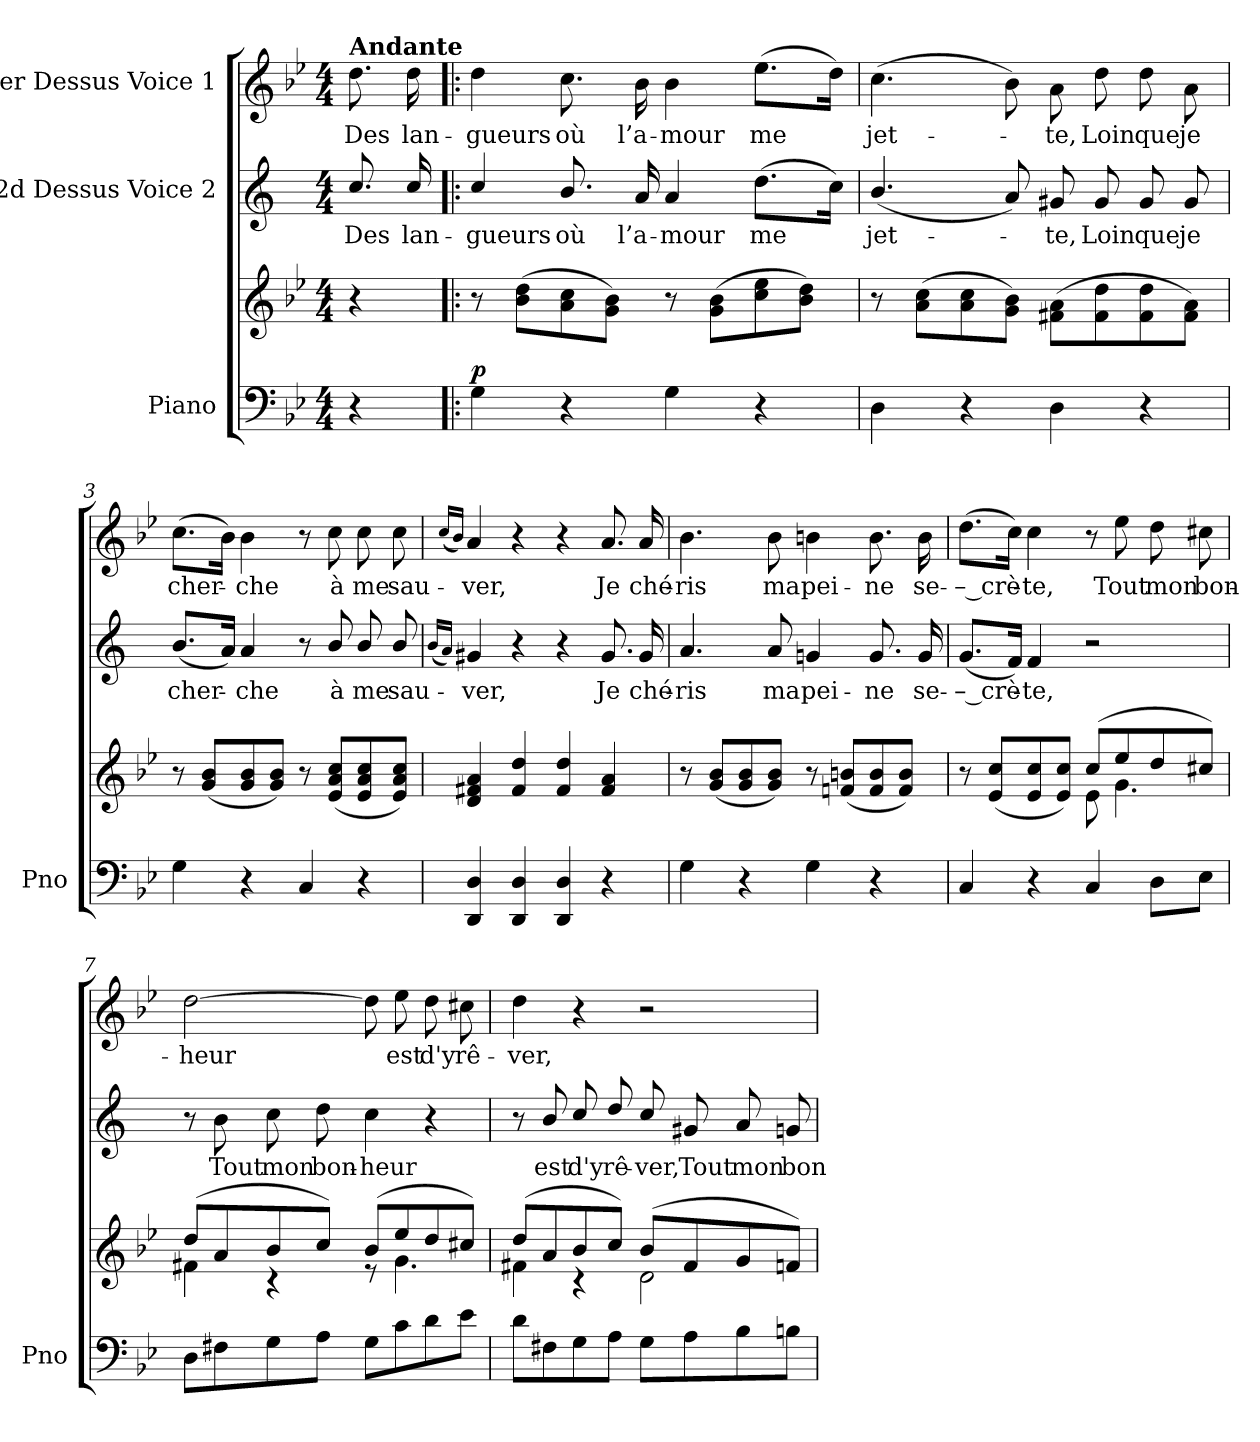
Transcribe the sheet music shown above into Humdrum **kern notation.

**kern	**kern	**dynam	**kern	**text	**kern	**text
*part3	*part3	*part3	*part2	*part2	*part1	*part1
*staff4	*staff3	*staff3/4	*staff2	*staff2	*staff1	*staff1
*I"Piano	*	*	*I"2d Dessus Voice 2	*	*I"1er Dessus Voice 1	*
*I'Pno	*	*	*	*	*	*
*clefF4	*clefG2	*	*clefG2	*	*clefG2	*
*	*	*	*ITrd1c2	*	*	*
*k[b-e-]	*k[b-e-]	*	*k[b-e-]	*	*k[b-e-]	*
*M4/4	*M4/4	*	*M4/4	*	*M4/4	*
=	=	=	=	=	=	=
!	!	!	!	!	!LO:TX:a:B:t=Andante	!
!	!	!	!	!LO:LY:b	!	!LO:LY:b
4r	4r	.	8.b-/	Des	8.dd\	Des
!	!	!	!	!LO:LY:b	!	!LO:LY:b
.	.	.	16b-/	lan-	16dd\	lan-
=1!|:	=1!|:	=1!|:	=1!|:	=1!|:	=1!|:	=1!|:
!	!	!LO:DY:a=2	!	!LO:LY:b	!	!LO:LY:b
4G\	8r	p	4b-/	-gueurs	4dd\	-gueurs
.	(>8b-\ 8dd\L	.	.	.	.	.
!	!	!	!	!LO:LY:b	!	!LO:LY:b
4r	8a\ 8cc\	.	8.a/	où	8.cc\	où
.	8g\ 8b-\J)	.	.	.	.	.
!	!	!	!	!LO:LY:b	!	!LO:LY:b
.	.	.	16g/	l’a-	16b-\	l’a-
!	!	!	!	!LO:LY:b	!	!LO:LY:b
4G\	8r	.	4g/	-mour	4b-\	-mour
.	(>8g\ 8b-\L	.	.	.	.	.
!	!	!	!	!LO:LY:b	!	!LO:LY:b
4r	8cc\ 8ee-\	.	(>8.cc\L	me	(>8.ee-\L	me
.	8b-\ 8dd\J)	.	.	.	.	.
.	.	.	16b-\Jk)	.	16dd\Jk)	.
=2	=2	=2	=2	=2	=2	=2
!	!	!	!	!LO:LY:b	!	!LO:LY:b
4D\	8r	.	(<4.a/	jet-	(>4.cc\	jet-
.	(>8a\ 8cc\L	.	.	.	.	.
4r	8a\ 8cc\	.	.	.	.	.
.	8g\ 8b-\J)	.	8g/)	.	8b-\)	.
!	!	!	!	!LO:LY:b	!	!LO:LY:b
4D\	(>8f#X\ 8a\L	.	8f#X/	-te,	8a\	-te,
!	!	!	!	!LO:LY:b	!	!LO:LY:b
.	8f#\ 8dd\	.	8f#/	Loin	8dd\	Loin
!	!	!	!	!LO:LY:b	!	!LO:LY:b
4r	8f#\ 8dd\	.	8f#/	que	8dd\	que
!	!	!	!	!LO:LY:b	!	!LO:LY:b
.	8f#\ 8a\J)	.	8f#/	je	8a\	je
!!LO:LB:g=z
=3	=3	=3	=3	=3	=3	=3
!	!	!	!	!LO:LY:b	!	!LO:LY:b
4G\	8r	.	(<8.a/L	cher-	(>8.cc\L	cher-
.	(<8g/ 8b-/L	.	.	.	.	.
.	.	.	16g/Jk)	.	16b-\Jk)	.
!	!	!	!	!LO:LY:b	!	!LO:LY:b
4r	8g/ 8b-/	.	4g/	-che	4b-\	-che
.	8g/ 8b-/J)	.	.	.	.	.
4C/	8r	.	8r	.	8r	.
!	!	!	!	!LO:LY:b	!	!LO:LY:b
.	(<8e-/ 8a/ 8cc/L	.	8a/	à	8cc\	à
!	!	!	!	!LO:LY:b	!	!LO:LY:b
4r	8e-/ 8a/ 8cc/	.	8a/	me	8cc\	me
!	!	!	!	!LO:LY:b	!	!LO:LY:b
.	8e-/ 8a/ 8cc/J)	.	8a/	sau-	8cc\	sau-
=4	=4	=4	=4	=4	=4	=4
.	.	.	(<16qa/LL	.	(<16qcc/LL	.
.	.	.	16qg/JJ)	.	16qb-/JJ)	.
!	!	!	!	!LO:LY:b	!	!LO:LY:b
4DD/ 4D/	4d/ 4f#X/ 4a/	.	4f#X/	-ver,	4a/	-ver,
4DD/ 4D/	4f#/ 4dd/	.	4r	.	4r	.
4DD/ 4D/	4f#/ 4dd/	.	4r	.	4r	.
!	!	!	!	!LO:LY:b	!	!LO:LY:b
4r	4f#/ 4a/	.	8.f#/	Je	8.a/	Je
!	!	!	!	!LO:LY:b	!	!LO:LY:b
.	.	.	16f#/	ché-	16a/	ché-
=5	=5	=5	=5	=5	=5	=5
!	!	!	!	!LO:LY:b	!	!LO:LY:b
4G\	8r	.	4.g/	-ris	4.b-\	-ris
.	(<8g/ 8b-/L	.	.	.	.	.
4r	8g/ 8b-/	.	.	.	.	.
!	!	!	!	!LO:LY:b	!	!LO:LY:b
.	8g/ 8b-/J)	.	8g/	ma	8b-\	ma
!	!	!	!	!LO:LY:b	!	!LO:LY:b
4G\	8r	.	4fn/	pei-	4bn\	pei-
.	(<8fn/ 8bn/L	.	.	.	.	.
!	!	!	!	!LO:LY:b	!	!LO:LY:b
4r	8f/ 8b/	.	8.f/	-ne	8.b\	-ne
.	8f/ 8b/J)	.	.	.	.	.
!	!	!	!	!LO:LY:b	!	!LO:LY:b
.	.	.	16f/	se-	16b\	se-
!!LO:LB:g=z
=6	=6	=6	=6	=6	=6	=6
*	*^	*	*	*	*	*
!	!	!	!	!	!LO:LY:b	!	!LO:LY:b
4C/	8r	2ryy	.	(<8.f/L	-– crè-	(>8.dd\L	-– crè-
.	(<8e-/ 8cc/L	.	.	.	.	.	.
.	.	.	.	16e-/Jk)	.	16cc\Jk)	.
!	!	!	!	!	!LO:LY:b	!	!LO:LY:b
4r	8e-/ 8cc/	.	.	4e-/	-te,	4cc\	-te,
.	8e-/ 8cc/J)	.	.	.	.	.	.
4C/	(>8cc/L	8e-\	.	2r	.	8r	.
!	!	!	!	!	!	!	!LO:LY:b
.	8ee-/	4.g\	.	.	.	8ee-\	Tout
!	!	!	!	!	!	!	!LO:LY:b
8D\L	8dd/	.	.	.	.	8dd\	mon
!	!	!	!	!	!	!	!LO:LY:b
8E-\J	8cc#X/J)	.	.	.	.	8cc#X\	bon-
=7	=7	=7	=7	=7	=7	=7	=7
!	!	!	!	!	!	!	!LO:LY:b
8D\L	(>8dd/L	4f#X\	.	8r	.	[2dd\	-heur
!	!	!	!	!	!LO:LY:b	!	!
8F#X\	8a/	.	.	8a\	Tout	.	.
!	!	!	!	!	!LO:LY:b	!	!
8G\	8b-/	4r	.	8b-\	mon	.	.
!	!	!	!	!	!LO:LY:b	!	!
8A\J	8cc/J)	.	.	8cc\	bon-	.	.
!	!	!	!	!	!LO:LY:b	!	!
8G\L	(>8b-/L	8r	.	4b-\	-heur	8dd\]	.
!	!	!	!	!	!	!	!LO:LY:b
8c\	8ee-/	4.g\	.	.	.	8ee-\	est
!	!	!	!	!	!	!	!LO:LY:b
8d\	8dd/	.	.	4r	.	8dd\	d'y
!	!	!	!	!	!	!	!LO:LY:b
8e-\J	8cc#X/J)	.	.	.	.	8cc#X\	rê-
=8	=8	=8	=8	=8	=8	=8	=8
!	!	!	!	!	!	!	!LO:LY:b
8d\L	(>8dd/L	4f#X\	.	8r	.	4dd\	-ver,
!	!	!	!	!	!LO:LY:b	!	!
8F#X\	8a/	.	.	8a/	est	.	.
!	!	!	!	!	!LO:LY:b	!	!
8G\	8b-/	4r	.	8b-/	d'y	4r	.
!	!	!	!	!	!LO:LY:b	!	!
8A\J	8cc/J)	.	.	8cc/	rê-	.	.
!	!	!	!	!	!LO:LY:b	!	!
8G\L	(>8b-/L	2d\	.	8b-/	-ver,	2r	.
!	!	!	!	!	!LO:LY:b	!	!
8A\	8f#/	.	.	8f#X/	Tout	.	.
!	!	!	!	!	!LO:LY:b	!	!
8B-\	8g/	.	.	8g/	mon	.	.
!	!	!	!	!	!LO:LY:b	!	!
8Bn\J	8fn/J)	.	.	8fn/	bon-	.	.
*	*v	*v	*	*	*	*	*
=	=	=	=	=	=	=
*-	*-	*-	*-	*-	*-	*-
